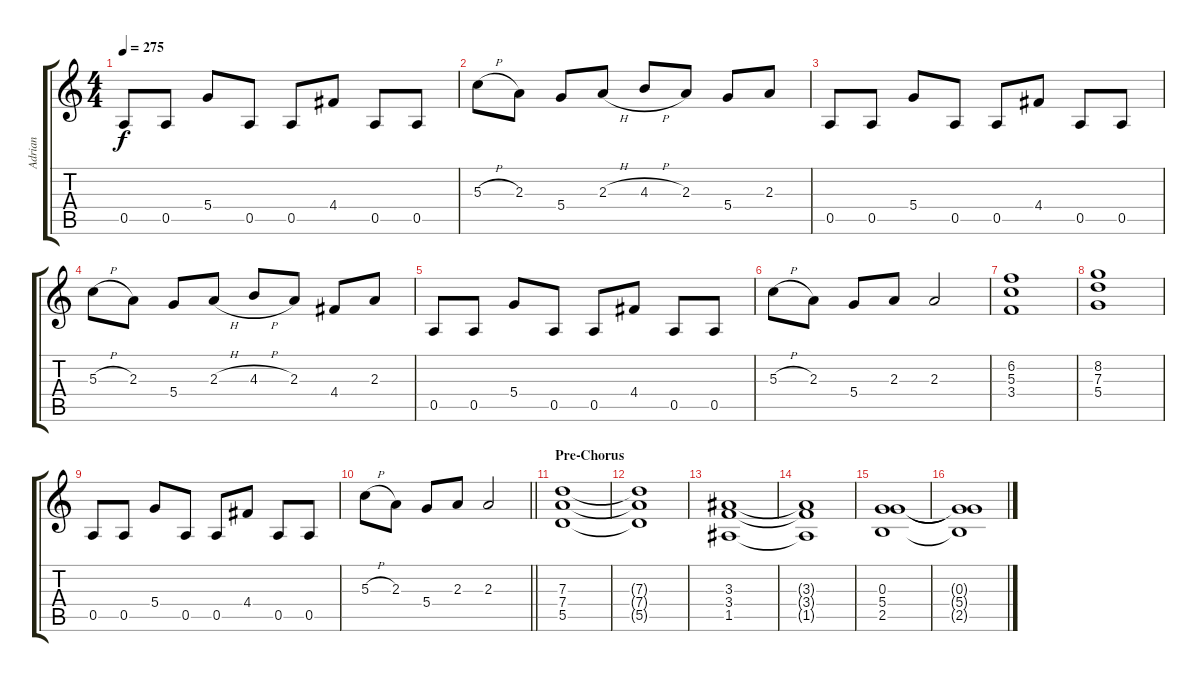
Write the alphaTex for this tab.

\track ("Adrian" "Adrian") {instrument distortionguitar}
\staff {score tabs}
\tuning (E4 B3 G3 D3 A2 E2) {hide}
\ts (4 4)
\tempo 275
\clef g2
\ks c
0.5.8{dy f} 0.5.8 5.4.8 0.5.8 0.5.8 4.4.8 0.5.8 0.5.8 |
5.3{h}.8 2.3.8 5.4.8 2.3{h}.8 4.3{h}.8 2.3.8 5.4.8 2.3.8 |
0.5.8 0.5.8 5.4.8 0.5.8 0.5.8 4.4.8 0.5.8 0.5.8 |
5.3{h}.8 2.3.8 5.4.8 2.3{h}.8 4.3{h}.8 2.3.8 4.4.8 2.3.8 |
0.5.8 0.5.8 5.4.8 0.5.8 0.5.8 4.4.8 0.5.8 0.5.8 |
5.3{h}.8 2.3.8 5.4.8 2.3.8 2.3.2 |
(6.2 5.3 3.4).1 |
(8.2 7.3 5.4).1 |
0.5.8 0.5.8 5.4.8 0.5.8 0.5.8 4.4.8 0.5.8 0.5.8 |
\barLineRight lightlight
5.3{h}.8 2.3.8 5.4.8 2.3.8 2.3.2 |
\section ("" "Pre-Chorus")
(7.3 7.4 5.5).1 |
(7.3{t} 7.4{t} 5.5{t}).1 |
(3.3 3.4 1.5).1 |
(3.3{t} 3.4{t} 1.5{t}).1 |
(0.3 5.4 2.5).1 |
(0.3{t} 5.4{t} 2.5{t}).1
